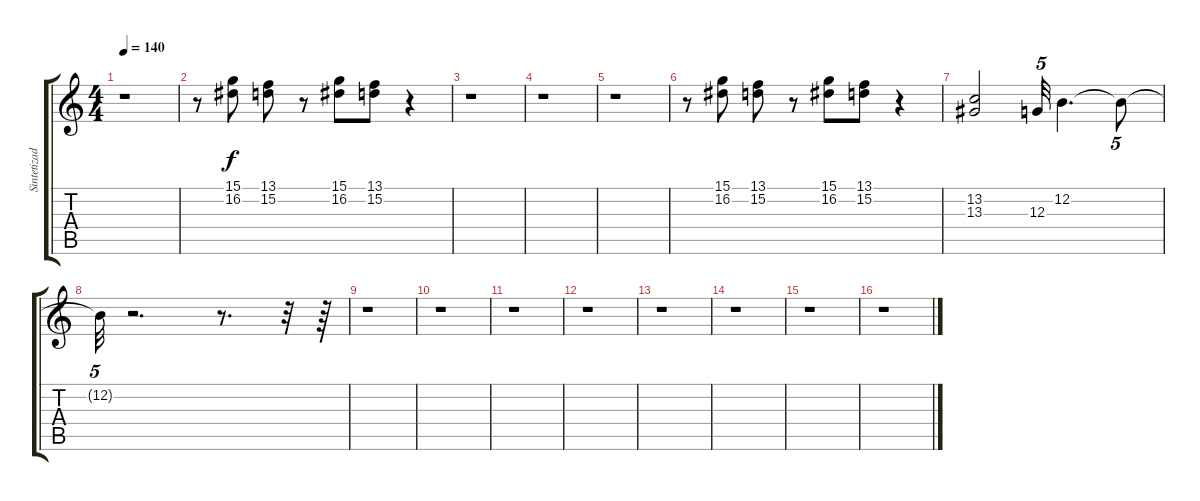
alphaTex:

\track ("Sintetizadores 2" "Sintetizad") {instrument brasssection}
\staff {score tabs}
\tuning (E4 B3 G3 D3 A2 E2) {hide}
\ts (4 4)
\tempo 140
\clef g2
\ks c
r.1{dy f} |
r.8 (15.1 16.2).8 (13.1 15.2).8 r.8 (15.1 16.2).8 (13.1 15.2).8 r.4 |
r.1 |
r.1 |
r.1 |
r.8 (15.1 16.2).8 (13.1 15.2).8 r.8 (15.1 16.2).8 (13.1 15.2).8 r.4 |
(13.2 13.3).2 12.3.32{tu (5 4)} 12.2.4{d} 12.2{t}.8{tu (5 4)} |
12.2{t}.32{tu (5 4)} r.2{d} r.8{d} r.32 r.64 |
r.1 |
r.1 |
r.1 |
r.1 |
r.1 |
r.1 |
r.1 |
r.1
